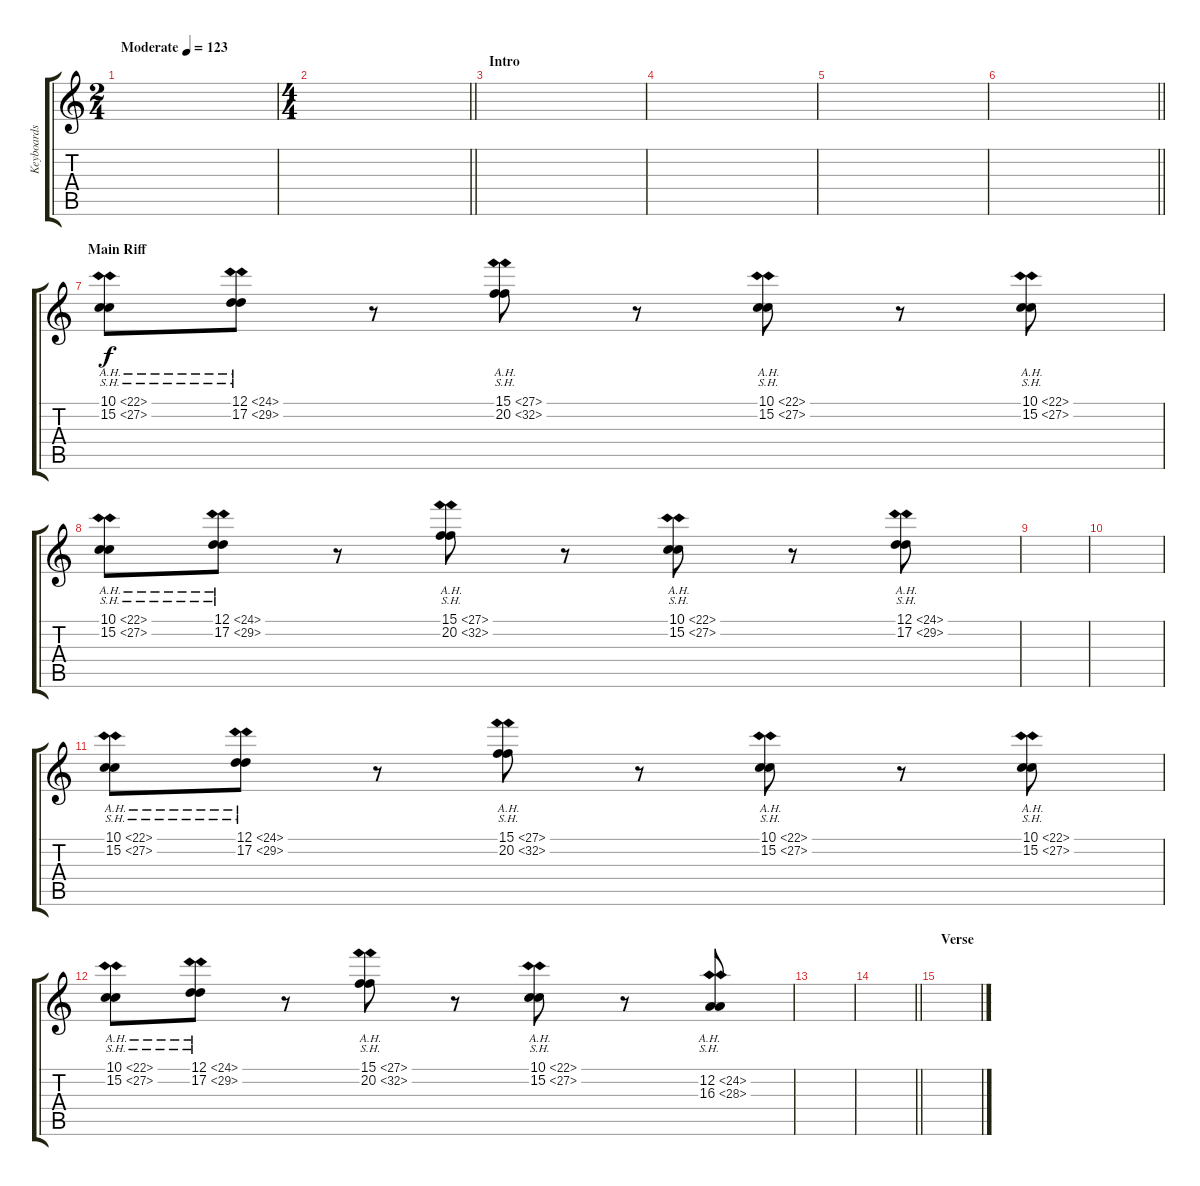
\track ("Keyboards I" "Keyboards ") {instrument blownbottle}
\staff {score tabs}
\tuning (D4 A3 F3 C3 G2 D2) {hide}
\ts (2 4)
\tempo (123 "Moderate")
\clef g2
\ks c
|
\ts (4 4)
\barLineRight lightlight
|
\section ("" "Intro")
|
|
|
\barLineRight lightlight
|
\section ("" "Main Riff")
(10.1{sh 12} 15.2{ah 12}).8 (12.1{sh 12} 17.2{ah 12}).8 r.8 (15.1{sh 12} 20.2{ah 12}).8 r.8 (10.1{sh 12} 15.2{ah 12}).8 r.8 (10.1{sh 12} 15.2{ah 12}).8 |
(10.1{sh 12} 15.2{ah 12}).8 (12.1{sh 12} 17.2{ah 12}).8 r.8 (15.1{sh 12} 20.2{ah 12}).8 r.8 (10.1{sh 12} 15.2{ah 12}).8 r.8 (12.1{sh 12} 17.2{ah 12}).8 |
|
|
(10.1{sh 12} 15.2{ah 12}).8 (12.1{sh 12} 17.2{ah 12}).8 r.8 (15.1{sh 12} 20.2{ah 12}).8 r.8 (10.1{sh 12} 15.2{ah 12}).8 r.8 (10.1{sh 12} 15.2{ah 12}).8 |
(10.1{sh 12} 15.2{ah 12}).8 (12.1{sh 12} 17.2{ah 12}).8 r.8 (15.1{sh 12} 20.2{ah 12}).8 r.8 (10.1{sh 12} 15.2{ah 12}).8 r.8 (12.2{sh 12} 16.3{ah 12}).8 |
|
\barLineRight lightlight
|
\section ("" "Verse")
